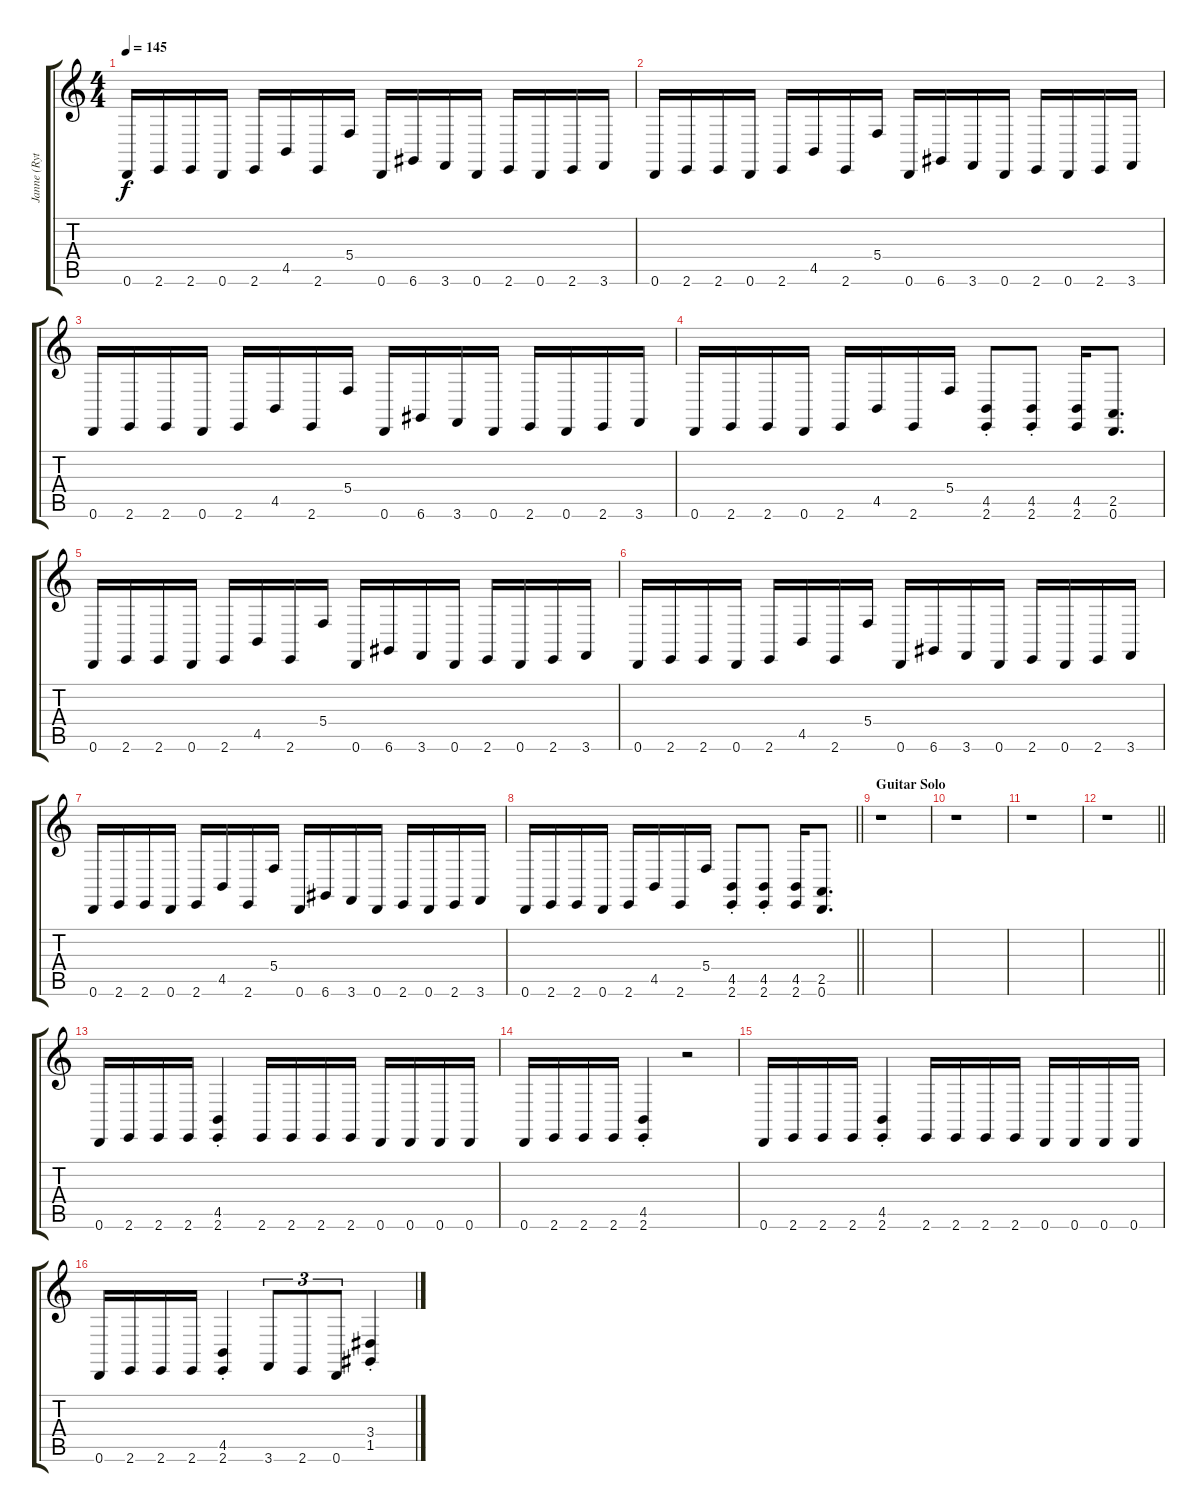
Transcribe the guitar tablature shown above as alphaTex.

\track ("Janne (Rythm I)" "Janne (Ryt") {instrument fx1rain}
\staff {score tabs}
\tuning (D4 A3 F3 C3 G2 D2) {hide}
\ts (4 4)
\tempo 145
\clef g2
\ks c
0.6.16{dy f volume 8} 2.6.16 2.6.16 0.6.16 2.6.16 4.5.16 2.6.16 5.4.16 0.6.16 6.6.16 3.6.16 0.6.16 2.6.16 0.6.16 2.6.16 3.6.16 |
0.6.16 2.6.16 2.6.16 0.6.16 2.6.16 4.5.16 2.6.16 5.4.16 0.6.16 6.6.16 3.6.16 0.6.16 2.6.16 0.6.16 2.6.16 3.6.16 |
0.6.16 2.6.16 2.6.16 0.6.16 2.6.16 4.5.16 2.6.16 5.4.16 0.6.16 6.6.16 3.6.16 0.6.16 2.6.16 0.6.16 2.6.16 3.6.16 |
0.6.16 2.6.16 2.6.16 0.6.16 2.6.16 4.5.16 2.6.16 5.4.16 (4.5{st} 2.6{st}).8 (4.5{st} 2.6{st}).8 (4.5 2.6).16 (2.5 0.6).8{d} |
0.6.16{volume 7} 2.6.16 2.6.16 0.6.16 2.6.16 4.5.16 2.6.16 5.4.16 0.6.16 6.6.16 3.6.16 0.6.16 2.6.16 0.6.16 2.6.16 3.6.16 |
0.6.16 2.6.16 2.6.16 0.6.16 2.6.16 4.5.16 2.6.16 5.4.16 0.6.16 6.6.16 3.6.16 0.6.16 2.6.16 0.6.16 2.6.16 3.6.16 |
0.6.16 2.6.16 2.6.16 0.6.16 2.6.16 4.5.16 2.6.16 5.4.16 0.6.16 6.6.16 3.6.16 0.6.16 2.6.16 0.6.16 2.6.16 3.6.16 |
\barLineRight lightlight
0.6.16 2.6.16 2.6.16 0.6.16 2.6.16 4.5.16 2.6.16 5.4.16 (4.5{st} 2.6{st}).8 (4.5{st} 2.6{st}).8 (4.5 2.6).16 (2.5 0.6).8{d} |
\section ("" "Guitar Solo")
r.1 |
r.1 |
r.1 |
\barLineRight lightlight
r.1 |
0.6.16{volume 7 balance 3 instrument acousticgrandpiano} 2.6.16 2.6.16 2.6.16 (4.5{st} 2.6{st}).4 2.6.16 2.6.16 2.6.16 2.6.16 0.6.16 0.6.16 0.6.16 0.6.16 |
0.6.16 2.6.16 2.6.16 2.6.16 (4.5{st} 2.6{st}).4 r.2 |
0.6.16 2.6.16 2.6.16 2.6.16 (4.5{st} 2.6{st}).4 2.6.16 2.6.16 2.6.16 2.6.16 0.6.16 0.6.16 0.6.16 0.6.16 |
0.6.16 2.6.16 2.6.16 2.6.16 (4.5{st} 2.6{st}).4 3.6.8{tu (3 2)} 2.6.8{tu (3 2)} 0.6.8{tu (3 2)} (3.4{st} 1.5{st}).4
